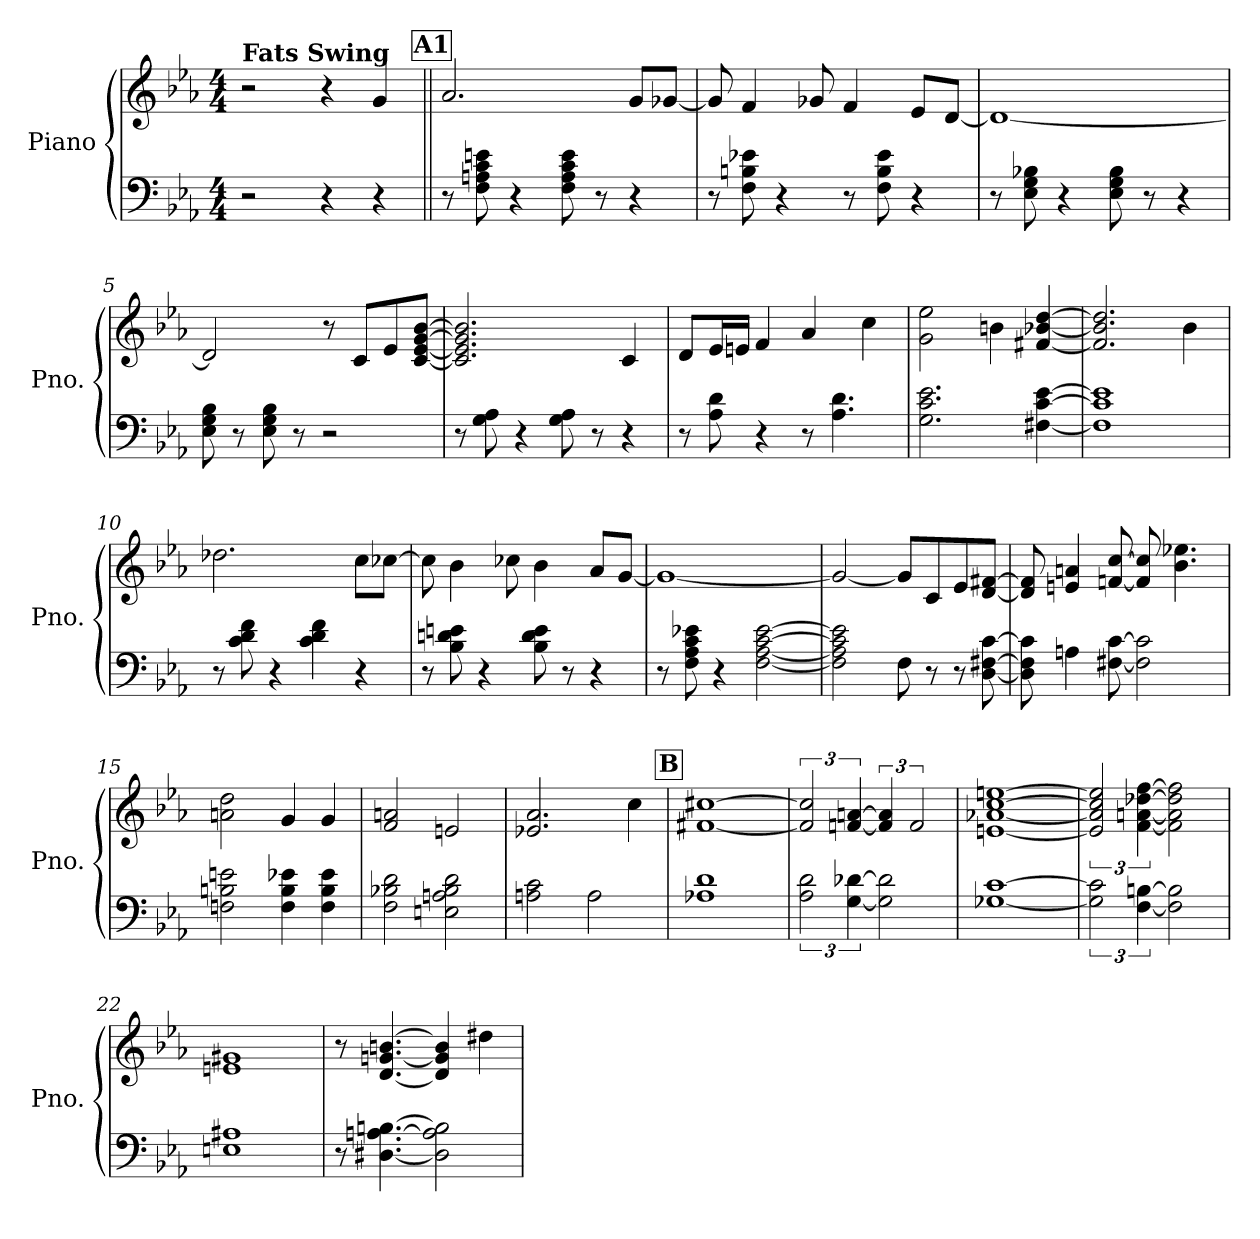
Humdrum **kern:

**kern	**kern
*part1	*part1
*staff2	*staff1
*I"Piano	*
*I'Pno.	*
*clefF4	*clefG2
*k[b-e-a-]	*k[b-e-a-]
*M4/4	*M4/4
*MM184	*MM184
=1	=1
!	!LO:TX:a:B:t=Fats Swing
2r	2r
4r	4r
4r	4g/
!!LO:REH:place=s1:a:B:fs=14:t=A1
=2||	=2||
8r	2.a-/
8F\ 8An\ 8c\ 8en\	.
4r	.
8F\ 8A\ 8c\ 8e\	.
8r	.
4r	8g/L
.	[8g-X/J
=3	=3
8r	8g-/]
8F\ 8Bn\ 8e-X\	4f/
4r	.
.	8g-X/
8r	4f/
8F\ 8B\ 8e-\	.
4r	8e-/L
.	[8d/J
=4	=4
8r	1d_
8E-\ 8G\ 8B-X\	.
4r	.
8E-\ 8G\ 8B-\	.
8r	.
4r	.
=5	=5
8E-\ 8G\ 8B-\	2d/]
8r	.
8E-\ 8G\ 8B-\	.
8r	.
2r	8r
.	8c/L
.	8e-/
.	[8c/ [8e-/ [8g/ [8b-/J
!!LO:LB:g=z
=6	=6
8r	2.c/] 2.e-/] 2.g/] 2.b-/]
8G\ 8A-\	.
4r	.
8G\ 8A-\	.
8r	.
4r	4c/
=7	=7
8r	8d/L
8A-\ 8d\	16e-/L
.	16en/JJ
4r	4f/
8r	4a-/
4.A-\ 4.d\	.
.	4cc\
=8	=8
2.G\ 2.c\ 2.e-\	2g\ 2ee-\
.	4bn\
[4F#X\ [4c\ [4e-\	[4f#X/ [4b-X/ [4dd/
=9	=9
1F#] 1c] 1e-]	2.f#/] 2.b-/] 2.dd/]
.	4b-\
!!LO:LB:g=z
=10	=10
8r	2.dd-X\
8c\ 8d\ 8f\	.
4r	.
4c\ 4d\ 4f\	.
4r	8cc\L
.	[8cc-X\J
=11	=11
8r	8cc-\]
8B-\ 8dn\ 8en\	4b-\
4r	.
.	8cc-X\
8B-\ 8d\ 8e\	4b-\
8r	.
4r	8a-/L
.	[8g/J
=12	=12
8r	1g_
8F\ 8A-\ 8c\ 8e-X\	.
4r	.
[2F\ [2A-\ [2c\ [2e-\	.
=13	=13
2F\] 2A-\] 2c\] 2e-\]	2g/_
8F\	8g/L]
8r	8c/
8r	8e-/
[8D\ [8F#X\ [8c\	[8d/ [8f#X/J
!!LO:LB:g=z
=14	=14
8D\] 8F#\] 8c\]	8d/] 8f#/]
4An\	4en/ 4an/
[8F#X\ [8c\	[8fn/ [8cc/
2F#\] 2c\]	8f/] 8cc/]
.	4.b-\ 4.ee-X\
=15	=15
2Fn\ 2Bn\ 2en\	2an\ 2dd\
4F\ 4B\ 4e-X\	4g/
4F\ 4B\ 4e-\	4g/
=16	=16
2F\ 2B-X\ 2d\	2f/ 2an/
2En\ 2An\ 2B-\ 2d\	2en/
=17	=17
2An\ 2c\	2.e-X/ 2.a-/
2A\	.
.	4cc\
!!LO:PB:g=z
!!LO:REH:place=s1:a:B:fs=14:t=B
=18	=18
1A-X 1d	[1f#X [1cc#X
=19	=19
3A-\ 3d\	3f#/] 3cc#/]
[6G\ [6d-X\	[6fn/ [6an/
2G\] 2d-\]	6f/] 6a/]
.	3f/
=20	=20
[1G-X [1c	[1en [1a-X [1cc [1een
=21	=21
3G-\] 3c\]	3e/] 3a-/] 3cc/] 3ee/]
[6F\ [6Bn\	[6f\ [6an\ [6dd-X\ [6ff\
2F\] 2B\]	2f\] 2a\] 2dd-\] 2ff\]
!!LO:LB:g=z
=22	=22
1En 1A#X	1en 1g#X
=23	=23
8r	8r
[4.D#X\ [4.An\ [4.Bn\	[4.d/ [4.gn/ [4.bn/
2D#\] 2A\] 2B\]	4d/] 4g/] 4b/]
.	4dd#X\
=	=
*-	*-
